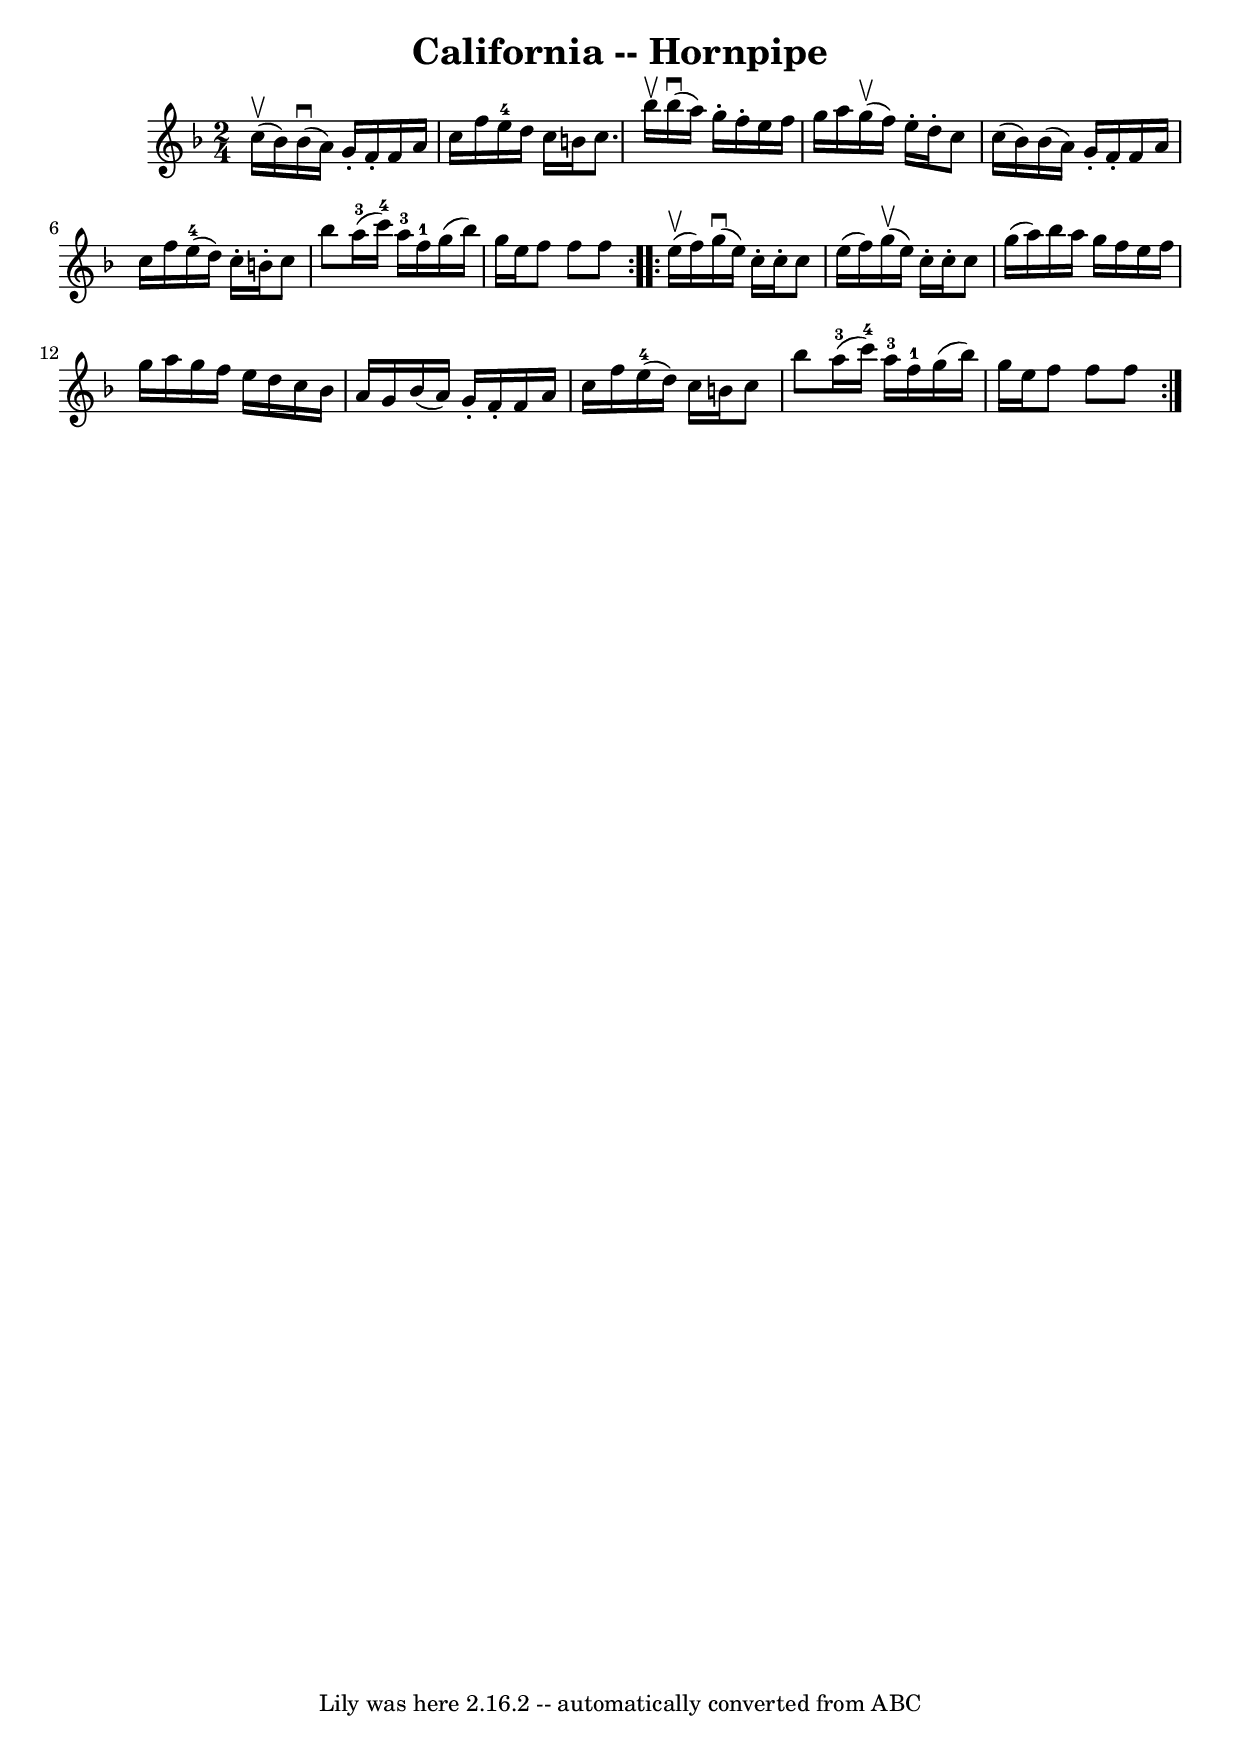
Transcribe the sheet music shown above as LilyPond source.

\version "2.7.40"
\include "Mammoth.ily"
\header {
	%% book = "Cole's 1000 Fiddle Tunes"
	crossRefNumber = "1"
	footnotes = ""
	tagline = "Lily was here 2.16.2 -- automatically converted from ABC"
	title = "California -- Hornpipe"
}
voicedefault =  {
\set Score.defaultBarType = "empty"

\repeat volta 2 {
\time 2/4 \key f \major c''16 (^\upbow bes'16) |
 bes'16 
(^\downbow a'16) g'16 -. f'16 -. f'16 a'16 c''16 f''16  
|
 e''16-4 d''16 c''16 b'16 c''8. bes''16^\upbow 
|
 bes''16 (^\downbow a''16) g''16 -. f''16 -. e''16    
f''16 g''16 a''16  |
 g''16 (^\upbow f''16) e''16 -.   
d''16 -. c''8 c''16 (bes'16) |
 bes'16 (a'16) g'16 
-. f'16 -. f'16 a'16 c''16 f''16  |
 e''16-4(d''16 
) c''16 -. b'16 -. c''8 bes''8  |
 a''16-3(c'''16 
-4) a''16-3 f''16-1 g''16 (bes''16) g''16 e''16  
|
 f''8 f''8 f''8  }     \repeat volta 2 { e''16 (^\upbow   
f''16) |
 g''16 (^\downbow e''16) c''16 -. c''16 -.   
c''8 e''16 (f''16) |
 g''16 (^\upbow e''16) c''16 -.  
 c''16 -. c''8 g''16 (a''16) |
 bes''16 a''16 g''16  
 f''16 e''16 f''16 g''16 a''16  |
 g''16 f''16 e''16 
 d''16 c''16 bes'16 a'16 g'16  |
 bes'16 (a'16)   
g'16 -. f'16 -. f'16 a'16 c''16 f''16  |
 e''16-4(
d''16) c''16 b'16 c''8 bes''8  |
 a''16-3(
c'''16-4) a''16-3 f''16-1 g''16 (bes''16) g''16    
e''16  |
 f''8 f''8 f''8  }   
}

\score{
    <<

	\context Staff="default"
	{
	    \voicedefault 
	}

    >>
	\layout {
	}
	\midi {}
}
